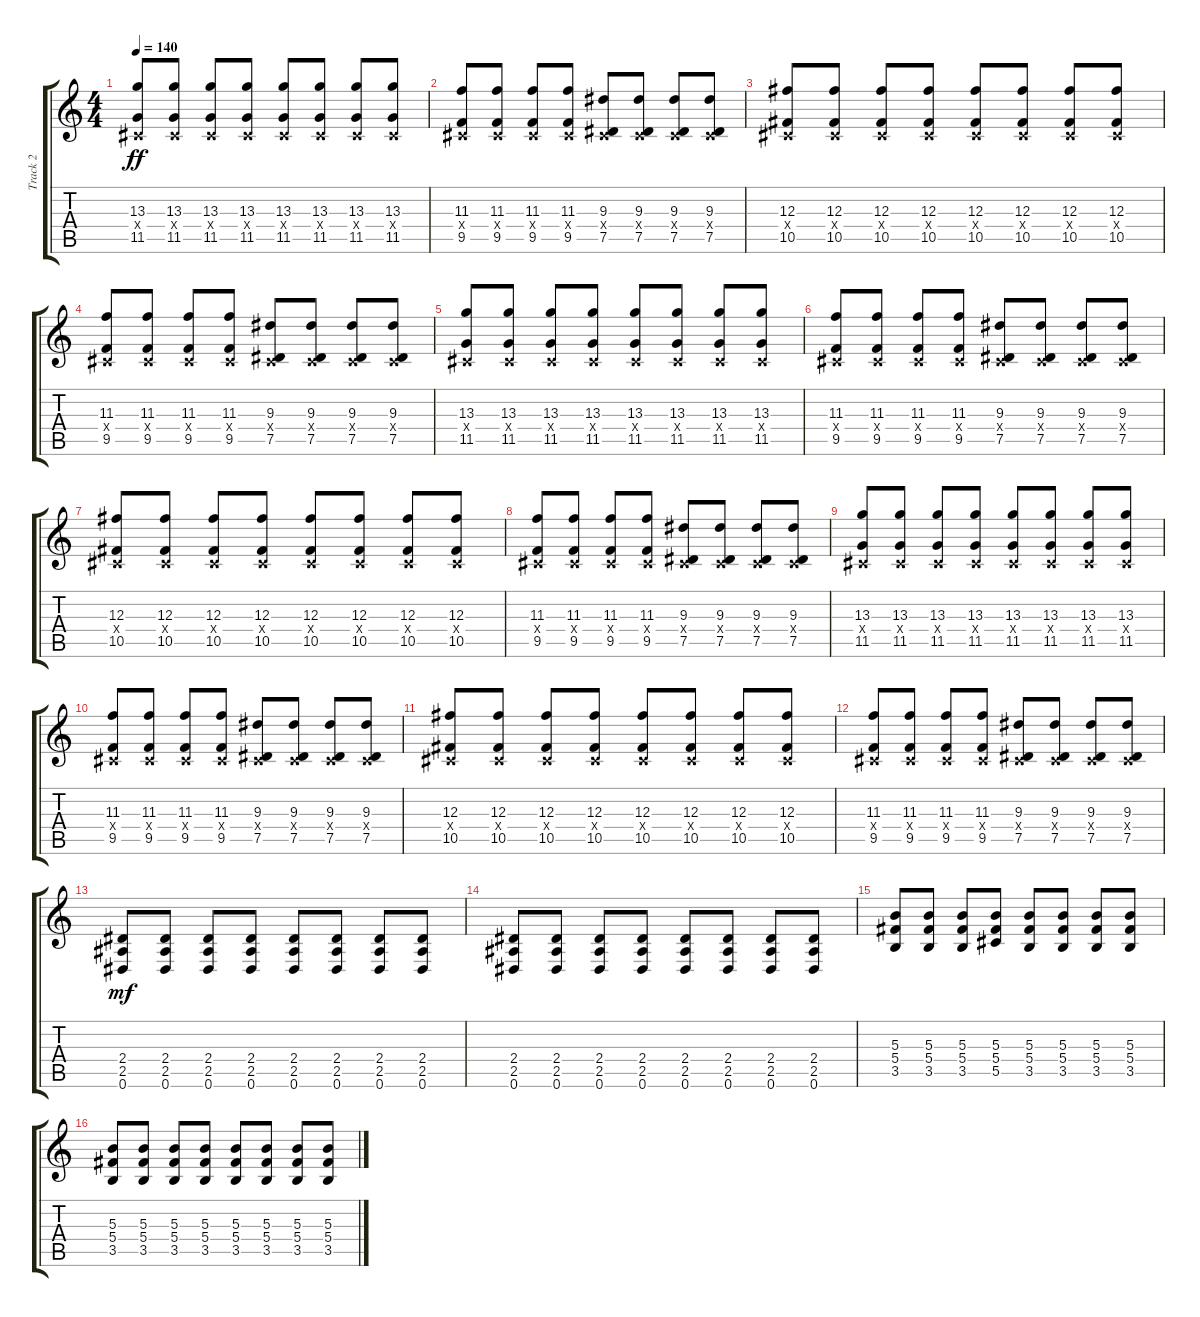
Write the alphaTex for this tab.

\track ("Track 2" "Track 2") {instrument overdrivenguitar}
\staff {score tabs}
\tuning (Eb4 Bb3 Gb3 Db3 Ab2 Eb2) {hide}
\ts (4 4)
\tempo 140
\clef g2
\ks c
(13.3 0.4{x} 11.5).8{dy ff} (13.3 0.4{x} 11.5).8 (13.3 0.4{x} 11.5).8 (13.3 0.4{x} 11.5).8 (13.3 0.4{x} 11.5).8 (13.3 0.4{x} 11.5).8 (13.3 0.4{x} 11.5).8 (13.3 0.4{x} 11.5).8 |
(11.3 0.4{x} 9.5).8 (11.3 0.4{x} 9.5).8 (11.3 0.4{x} 9.5).8 (11.3 0.4{x} 9.5).8 (9.3 0.4{x} 7.5).8 (9.3 0.4{x} 7.5).8 (9.3 0.4{x} 7.5).8 (9.3 0.4{x} 7.5).8 |
(12.3 0.4{x} 10.5).8 (12.3 0.4{x} 10.5).8 (12.3 0.4{x} 10.5).8 (12.3 0.4{x} 10.5).8 (12.3 0.4{x} 10.5).8 (12.3 0.4{x} 10.5).8 (12.3 0.4{x} 10.5).8 (12.3 0.4{x} 10.5).8 |
(11.3 0.4{x} 9.5).8 (11.3 0.4{x} 9.5).8 (11.3 0.4{x} 9.5).8 (11.3 0.4{x} 9.5).8 (9.3 0.4{x} 7.5).8 (9.3 0.4{x} 7.5).8 (9.3 0.4{x} 7.5).8 (9.3 0.4{x} 7.5).8 |
(13.3 0.4{x} 11.5).8 (13.3 0.4{x} 11.5).8 (13.3 0.4{x} 11.5).8 (13.3 0.4{x} 11.5).8 (13.3 0.4{x} 11.5).8 (13.3 0.4{x} 11.5).8 (13.3 0.4{x} 11.5).8 (13.3 0.4{x} 11.5).8 |
(11.3 0.4{x} 9.5).8 (11.3 0.4{x} 9.5).8 (11.3 0.4{x} 9.5).8 (11.3 0.4{x} 9.5).8 (9.3 0.4{x} 7.5).8 (9.3 0.4{x} 7.5).8 (9.3 0.4{x} 7.5).8 (9.3 0.4{x} 7.5).8 |
(12.3 0.4{x} 10.5).8 (12.3 0.4{x} 10.5).8 (12.3 0.4{x} 10.5).8 (12.3 0.4{x} 10.5).8 (12.3 0.4{x} 10.5).8 (12.3 0.4{x} 10.5).8 (12.3 0.4{x} 10.5).8 (12.3 0.4{x} 10.5).8 |
(11.3 0.4{x} 9.5).8 (11.3 0.4{x} 9.5).8 (11.3 0.4{x} 9.5).8 (11.3 0.4{x} 9.5).8 (9.3 0.4{x} 7.5).8 (9.3 0.4{x} 7.5).8 (9.3 0.4{x} 7.5).8 (9.3 0.4{x} 7.5).8 |
(13.3 0.4{x} 11.5).8 (13.3 0.4{x} 11.5).8 (13.3 0.4{x} 11.5).8 (13.3 0.4{x} 11.5).8 (13.3 0.4{x} 11.5).8 (13.3 0.4{x} 11.5).8 (13.3 0.4{x} 11.5).8 (13.3 0.4{x} 11.5).8 |
(11.3 0.4{x} 9.5).8 (11.3 0.4{x} 9.5).8 (11.3 0.4{x} 9.5).8 (11.3 0.4{x} 9.5).8 (9.3 0.4{x} 7.5).8 (9.3 0.4{x} 7.5).8 (9.3 0.4{x} 7.5).8 (9.3 0.4{x} 7.5).8 |
(12.3 0.4{x} 10.5).8 (12.3 0.4{x} 10.5).8 (12.3 0.4{x} 10.5).8 (12.3 0.4{x} 10.5).8 (12.3 0.4{x} 10.5).8 (12.3 0.4{x} 10.5).8 (12.3 0.4{x} 10.5).8 (12.3 0.4{x} 10.5).8 |
(11.3 0.4{x} 9.5).8 (11.3 0.4{x} 9.5).8 (11.3 0.4{x} 9.5).8 (11.3 0.4{x} 9.5).8 (9.3 0.4{x} 7.5).8 (9.3 0.4{x} 7.5).8 (9.3 0.4{x} 7.5).8 (9.3 0.4{x} 7.5).8 |
(2.4 2.5 0.6).8{dy mf} (2.4 2.5 0.6).8 (2.4 2.5 0.6).8 (2.4 2.5 0.6).8 (2.4 2.5 0.6).8 (2.4 2.5 0.6).8 (2.4 2.5 0.6).8 (2.4 2.5 0.6).8 |
(2.4 2.5 0.6).8 (2.4 2.5 0.6).8 (2.4 2.5 0.6).8 (2.4 2.5 0.6).8 (2.4 2.5 0.6).8 (2.4 2.5 0.6).8 (2.4 2.5 0.6).8 (2.4 2.5 0.6).8 |
(5.3 5.4 3.5).8 (5.3 5.4 3.5).8 (5.3 5.4 3.5).8 (5.3 5.4 5.5).8 (5.3 5.4 3.5).8 (5.3 5.4 3.5).8 (5.3 5.4 3.5).8 (5.3 5.4 3.5).8 |
(5.3 5.4 3.5).8 (5.3 5.4 3.5).8 (5.3 5.4 3.5).8 (5.3 5.4 3.5).8 (5.3 5.4 3.5).8 (5.3 5.4 3.5).8 (5.3 5.4 3.5).8 (5.3 5.4 3.5).8
